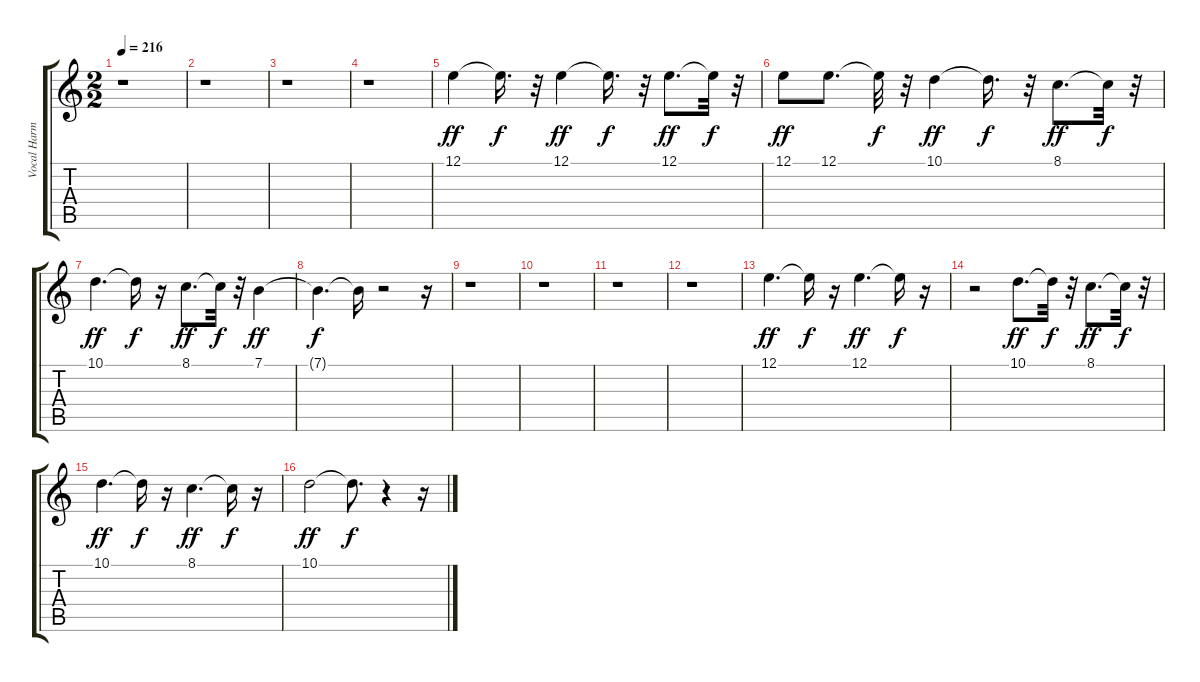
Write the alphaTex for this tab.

\track ("Vocal Harmony" "Vocal Harm") {instrument lead1square}
\staff {score tabs}
\tuning (E4 B3 G3 D3 A2 E2) {hide}
\ts (2 2)
\tempo 216
\clef g2
\ks c
r.1{dy f} |
r.1 |
r.1 |
r.1 |
12.1.4{dy ff} 12.1{t}.16{d dy f} r.32 12.1.4{dy ff} 12.1{t}.16{d dy f} r.32 12.1.8{d dy ff} 12.1{t}.32{dy f} r.32 |
12.1.8{dy ff} 12.1.8{d} 12.1{t}.32{dy f} r.32 10.1.4{dy ff} 10.1{t}.16{d dy f} r.32 8.1.8{d dy ff} 8.1{t}.32{dy f} r.32 |
10.1.4{d dy ff} 10.1{t}.16{dy f} r.16 8.1.8{d dy ff} 8.1{t}.32{dy f} r.32 7.1.4{dy ff} |
7.1{t}.4{d dy f} 7.1{t}.16 r.2 r.16 |
r.1 |
r.1 |
r.1 |
r.1 |
12.1.4{d dy ff} 12.1{t}.16{dy f} r.16 12.1.4{d dy ff} 12.1{t}.16{dy f} r.16 |
r.2 10.1.8{d dy ff} 10.1{t}.32{dy f} r.32 8.1.8{d dy ff} 8.1{t}.32{dy f} r.32 |
10.1.4{d dy ff} 10.1{t}.16{dy f} r.16 8.1.4{d dy ff} 8.1{t}.16{dy f} r.16 |
10.1.2{dy ff} 10.1{t}.8{d dy f} r.4 r.16
